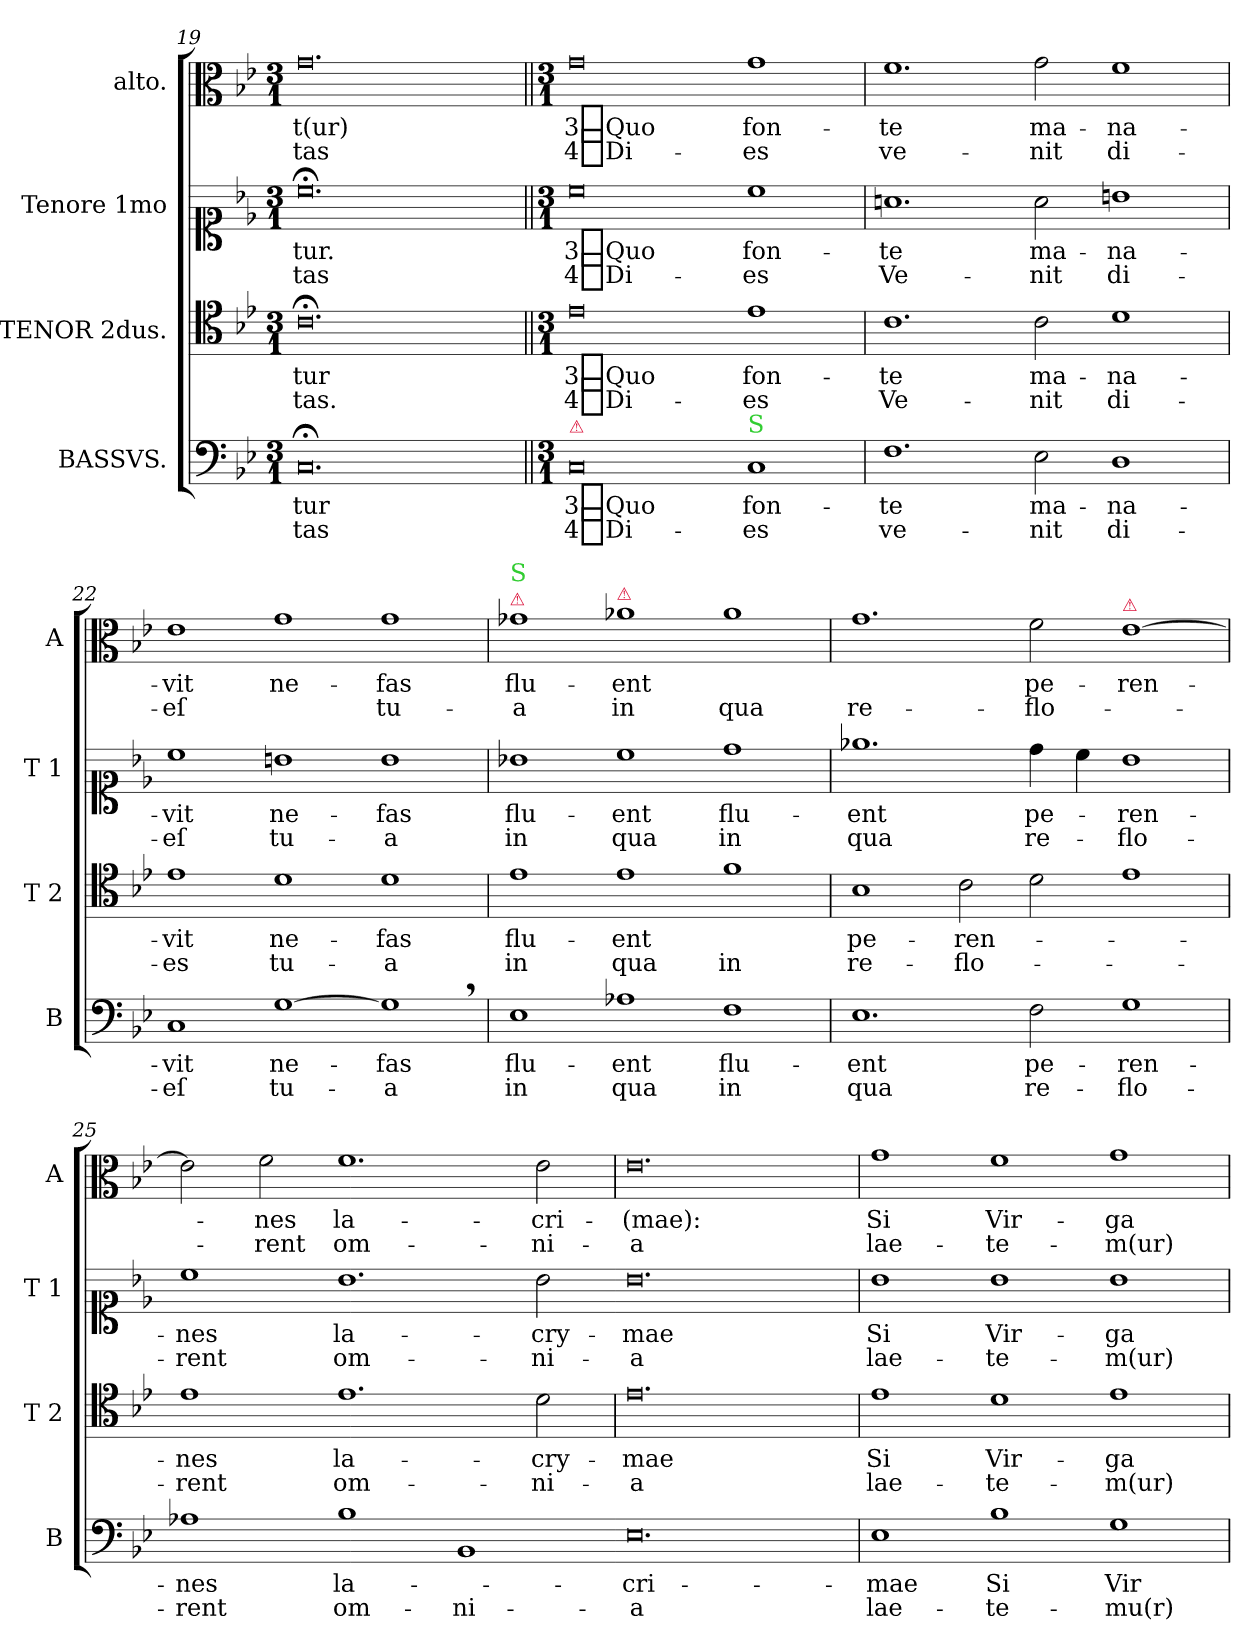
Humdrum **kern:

**kern	**text	**text	**kern	**text	**text	**kern	**text	**text	**kern	**text	**text
*part4	*part4	*part4	*part3	*part3	*part3	*part2	*part2	*part2	*part1	*part1	*part1
*staff4	*staff4	*staff4	*staff3	*staff3	*staff3	*staff2	*staff2	*staff2	*staff1	*staff1	*staff1
*I"BASSVS.	*	*	*I"TENOR 2dus.	*	*	*I"Tenore 1mo	*	*	*I"alto.	*	*
*I'B	*	*	*I'T 2	*	*	*I'T 1	*	*	*I'A	*	*
*clefF4	*	*	*clefC4	*	*	*clefC1	*	*	*clefC3	*	*
*k[b-e-]	*	*	*k[b-e-]	*	*	*k[b-e-]	*	*	*k[b-e-]	*	*
*M3/1	*	*	*M3/1	*	*	*M3/1	*	*	*M3/1	*	*
=19	=19	=19	=19	=19	=19	=19	=19	=19	=19	=19	=19
0.C;	-tur	-tas	0.c;	-tur	-tas.	0.cc;<;	-tur.	-tas	0.g	-t(ur)	-tas
=20||	=20||	=20||	=20||	=20||	=20||	=20||	=20||	=20||	=20||	=20||	=20||
*M3/1	*	*	*M3/1	*	*	*M3/1	*	*	*M3/1	*	*
!LO:TX:a:color=crimson:t=⚠	!	!	!	!	!	!	!	!	!	!	!
0C	3_Quo	4_Di-	0e-	3_Quo	4_Di-	0cc	3_Quo	4_Di-	0g	3_Quo	4_Di-
!LO:TX:a:color=limegreen:t=S	!	!	!	!	!	!	!	!	!	!	!
1C	fon-	-es	1e-	fon-	-es	1cc	fon-	-es	1g	fon-	-es
=21	=21	=21	=21	=21	=21	=21	=21	=21	=21	=21	=21
1.F	-te	ve-	1.c	-te	Ve-	1.an	-te	Ve-	1.f	-te	ve-
2E-\	ma-	-nit	2c\	ma-	-nit	2a\	ma-	-nit	2g\	ma-	-nit
1D	-na-	di-	1d	-na-	di-	1bn	-na-	di-	1f	-na-	di-
=22	=22	=22	=22	=22	=22	=22	=22	=22	=22	=22	=22
1C	-vit	-eſ	1e-	-vit	-es	1cc	-vit	-eſ	1e-	-vit	-eſ
[1G	ne-	tu-	1d	ne-	tu-	1bn	ne-	tu-	1g	ne-	.
1G,<]	-fas	-a	1d	-fas	-a	1b	-fas	-a	1g	-fas	tu-
=23	=23	=23	=23	=23	=23	=23	=23	=23	=23	=23	=23
!	!	!	!	!	!	!	!	!	!LO:TX:a:color=crimson:t=⚠	!	!
!	!	!	!	!	!	!	!	!	!LO:TX:a:color=limegreen:t=S	!	!
1E-	flu-	in	1e-	flu-	in	1b-X	flu-	in	1g-X	flu-	-a
!	!	!	!	!	!	!	!	!	!LO:TX:a:color=crimson:t=⚠	!	!
1A-X	-ent	qua	1e-	-ent	qua	1cc	-ent	qua	1a-X	-ent	in
1F	flu-	in	1f	.	in	1dd	flu-	in	1a-	.	qua
=24	=24	=24	=24	=24	=24	=24	=24	=24	=24	=24	=24
1.E-	-ent	qua	1B-	pe-	re-	1.ee-X	-ent	qua	1.g	.	re-
.	.	.	2c\	-ren-	-flo-	.	.	.	.	.	.
2F\	pe-	re-	2d\	.	.	4dd\	pe-	re-	2f\	pe-	-flo-
.	.	.	.	.	.	4cc\	.	.	.	.	.
!	!	!	!	!	!	!	!	!	!LO:TX:a:color=crimson:t=⚠	!	!
1G	-ren-	-flo-	1e-	.	.	1b-	-ren-	-flo-	[1e-	-ren-	.
=25	=25	=25	=25	=25	=25	=25	=25	=25	=25	=25	=25
1A-X	-nes	-rent	1e-	-nes	rent	1cc	-nes	-rent	2e-]	.	.
.	.	.	.	.	.	.	.	.	2f\	-nes	-rent
1B-	la-	om-	1.e-	la-	om-	1.b-	la-	om-	1.f	la-	om-
1BB-	.	-ni-	.	.	.	.	.	.	.	.	.
.	.	.	2d\	-cry-	-ni-	2b-\	-cry-	-ni-	2e-\	-cri-	-ni-
=26-	=26	=26	=26	=26	=26	=26-	=26	=26	=26	=26	=26
0.E-	-cri-	-a	0.e-	-mae	-a	0.b-	-mae	-a	0.e-	-(mae):	-a
=27	=27	=27	=27	=27	=27	=27	=27	=27	=27	=27	=27
1E-	-mae	lae-	1e-	Si	lae-	1b-	Si	lae-	1g	Si	lae-
1B-	Si	-te-	1d	Vir-	-te-	1b-	Vir-	-te-	1f	Vir-	-te-
1G	Vir-	-mu(r)	1e-	-ga	-m(ur)	1b-	-ga	-m(ur)	1g	-ga	-m(ur)
=	=	=	=	=	=	=	=	=	=	=	=
*-	*-	*-	*-	*-	*-	*-	*-	*-	*-	*-	*-
